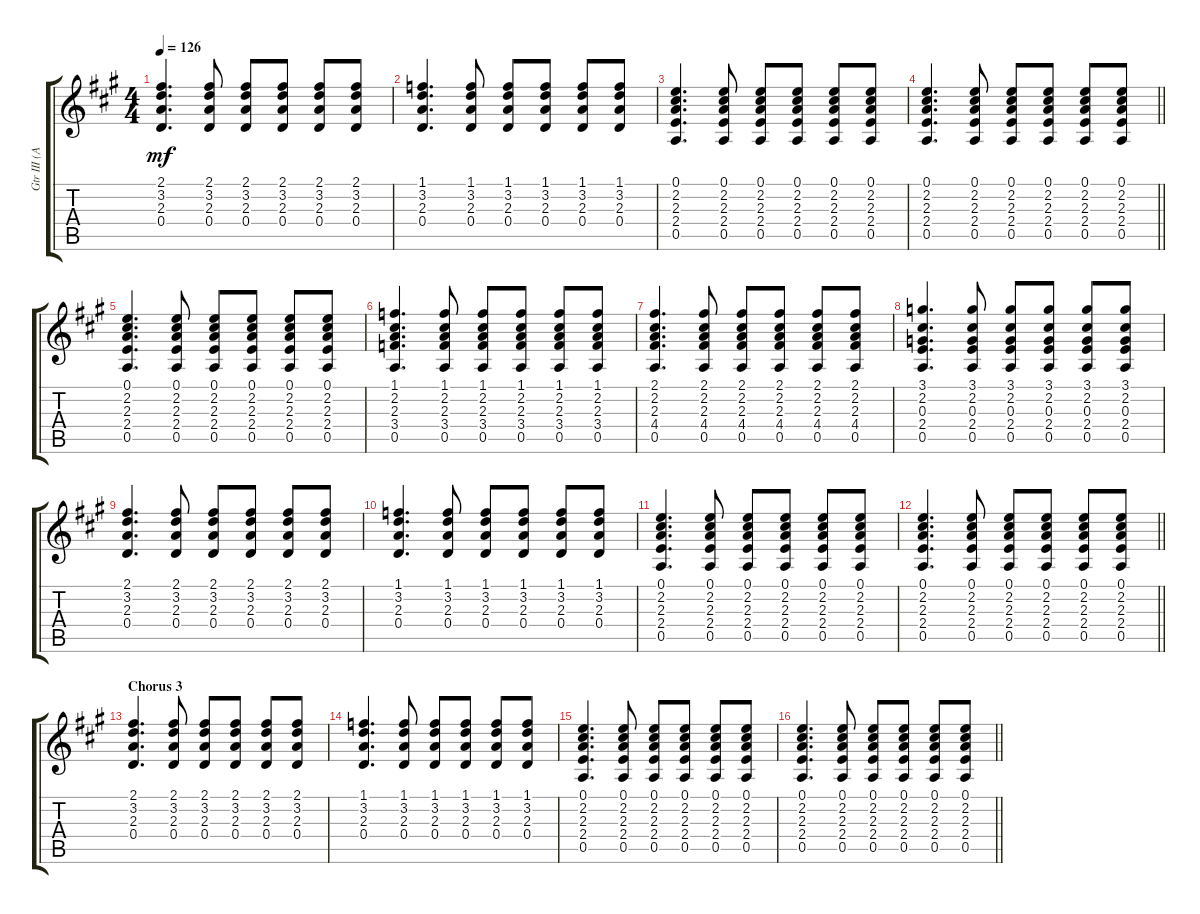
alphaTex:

\track ("Gtr III (Acoustic)" "Gtr III (A") {instrument acousticguitarsteel}
\staff {score tabs}
\tuning (E4 B3 G3 D3 A2 E2) {hide}
\ts (4 4)
\tempo 126
\clef g2
\ks a
(2.1 3.2 2.3 0.4).4{d dy mf} (2.1 3.2 2.3 0.4).8 (2.1 3.2 2.3 0.4).8 (2.1 3.2 2.3 0.4).8 (2.1 3.2 2.3 0.4).8 (2.1 3.2 2.3 0.4).8 |
(1.1 3.2 2.3 0.4).4{d} (1.1 3.2 2.3 0.4).8 (1.1 3.2 2.3 0.4).8 (1.1 3.2 2.3 0.4).8 (1.1 3.2 2.3 0.4).8 (1.1 3.2 2.3 0.4).8 |
(0.1 2.2 2.3 2.4 0.5).4{d} (0.1 2.2 2.3 2.4 0.5).8 (0.1 2.2 2.3 2.4 0.5).8 (0.1 2.2 2.3 2.4 0.5).8 (0.1 2.2 2.3 2.4 0.5).8 (0.1 2.2 2.3 2.4 0.5).8 |
\barLineRight lightlight
(0.1 2.2 2.3 2.4 0.5).4{d} (0.1 2.2 2.3 2.4 0.5).8 (0.1 2.2 2.3 2.4 0.5).8 (0.1 2.2 2.3 2.4 0.5).8 (0.1 2.2 2.3 2.4 0.5).8 (0.1 2.2 2.3 2.4 0.5).8 |
(0.1 2.2 2.3 2.4 0.5).4{d} (0.1 2.2 2.3 2.4 0.5).8 (0.1 2.2 2.3 2.4 0.5).8 (0.1 2.2 2.3 2.4 0.5).8 (0.1 2.2 2.3 2.4 0.5).8 (0.1 2.2 2.3 2.4 0.5).8 |
(1.1 2.2 2.3 3.4 0.5).4{d} (1.1 2.2 2.3 3.4 0.5).8 (1.1 2.2 2.3 3.4 0.5).8 (1.1 2.2 2.3 3.4 0.5).8 (1.1 2.2 2.3 3.4 0.5).8 (1.1 2.2 2.3 3.4 0.5).8 |
(2.1 2.2 2.3 4.4 0.5).4{d} (2.1 2.2 2.3 4.4 0.5).8 (2.1 2.2 2.3 4.4 0.5).8 (2.1 2.2 2.3 4.4 0.5).8 (2.1 2.2 2.3 4.4 0.5).8 (2.1 2.2 2.3 4.4 0.5).8 |
(3.1 2.2 0.3 2.4 0.5).4{d} (3.1 2.2 0.3 2.4 0.5).8 (3.1 2.2 0.3 2.4 0.5).8 (3.1 2.2 0.3 2.4 0.5).8 (3.1 2.2 0.3 2.4 0.5).8 (3.1 2.2 0.3 2.4 0.5).8 |
(2.1 3.2 2.3 0.4).4{d} (2.1 3.2 2.3 0.4).8 (2.1 3.2 2.3 0.4).8 (2.1 3.2 2.3 0.4).8 (2.1 3.2 2.3 0.4).8 (2.1 3.2 2.3 0.4).8 |
(1.1 3.2 2.3 0.4).4{d} (1.1 3.2 2.3 0.4).8 (1.1 3.2 2.3 0.4).8 (1.1 3.2 2.3 0.4).8 (1.1 3.2 2.3 0.4).8 (1.1 3.2 2.3 0.4).8 |
(0.1 2.2 2.3 2.4 0.5).4{d} (0.1 2.2 2.3 2.4 0.5).8 (0.1 2.2 2.3 2.4 0.5).8 (0.1 2.2 2.3 2.4 0.5).8 (0.1 2.2 2.3 2.4 0.5).8 (0.1 2.2 2.3 2.4 0.5).8 |
\barLineRight lightlight
(0.1 2.2 2.3 2.4 0.5).4{d} (0.1 2.2 2.3 2.4 0.5).8 (0.1 2.2 2.3 2.4 0.5).8 (0.1 2.2 2.3 2.4 0.5).8 (0.1 2.2 2.3 2.4 0.5).8 (0.1 2.2 2.3 2.4 0.5).8 |
\section ("" "Chorus 3")
(2.1 3.2 2.3 0.4).4{d} (2.1 3.2 2.3 0.4).8 (2.1 3.2 2.3 0.4).8 (2.1 3.2 2.3 0.4).8 (2.1 3.2 2.3 0.4).8 (2.1 3.2 2.3 0.4).8 |
(1.1 3.2 2.3 0.4).4{d} (1.1 3.2 2.3 0.4).8 (1.1 3.2 2.3 0.4).8 (1.1 3.2 2.3 0.4).8 (1.1 3.2 2.3 0.4).8 (1.1 3.2 2.3 0.4).8 |
(0.1 2.2 2.3 2.4 0.5).4{d} (0.1 2.2 2.3 2.4 0.5).8 (0.1 2.2 2.3 2.4 0.5).8 (0.1 2.2 2.3 2.4 0.5).8 (0.1 2.2 2.3 2.4 0.5).8 (0.1 2.2 2.3 2.4 0.5).8 |
\barLineRight lightlight
(0.1 2.2 2.3 2.4 0.5).4{d} (0.1 2.2 2.3 2.4 0.5).8 (0.1 2.2 2.3 2.4 0.5).8 (0.1 2.2 2.3 2.4 0.5).8 (0.1 2.2 2.3 2.4 0.5).8 (0.1 2.2 2.3 2.4 0.5).8
